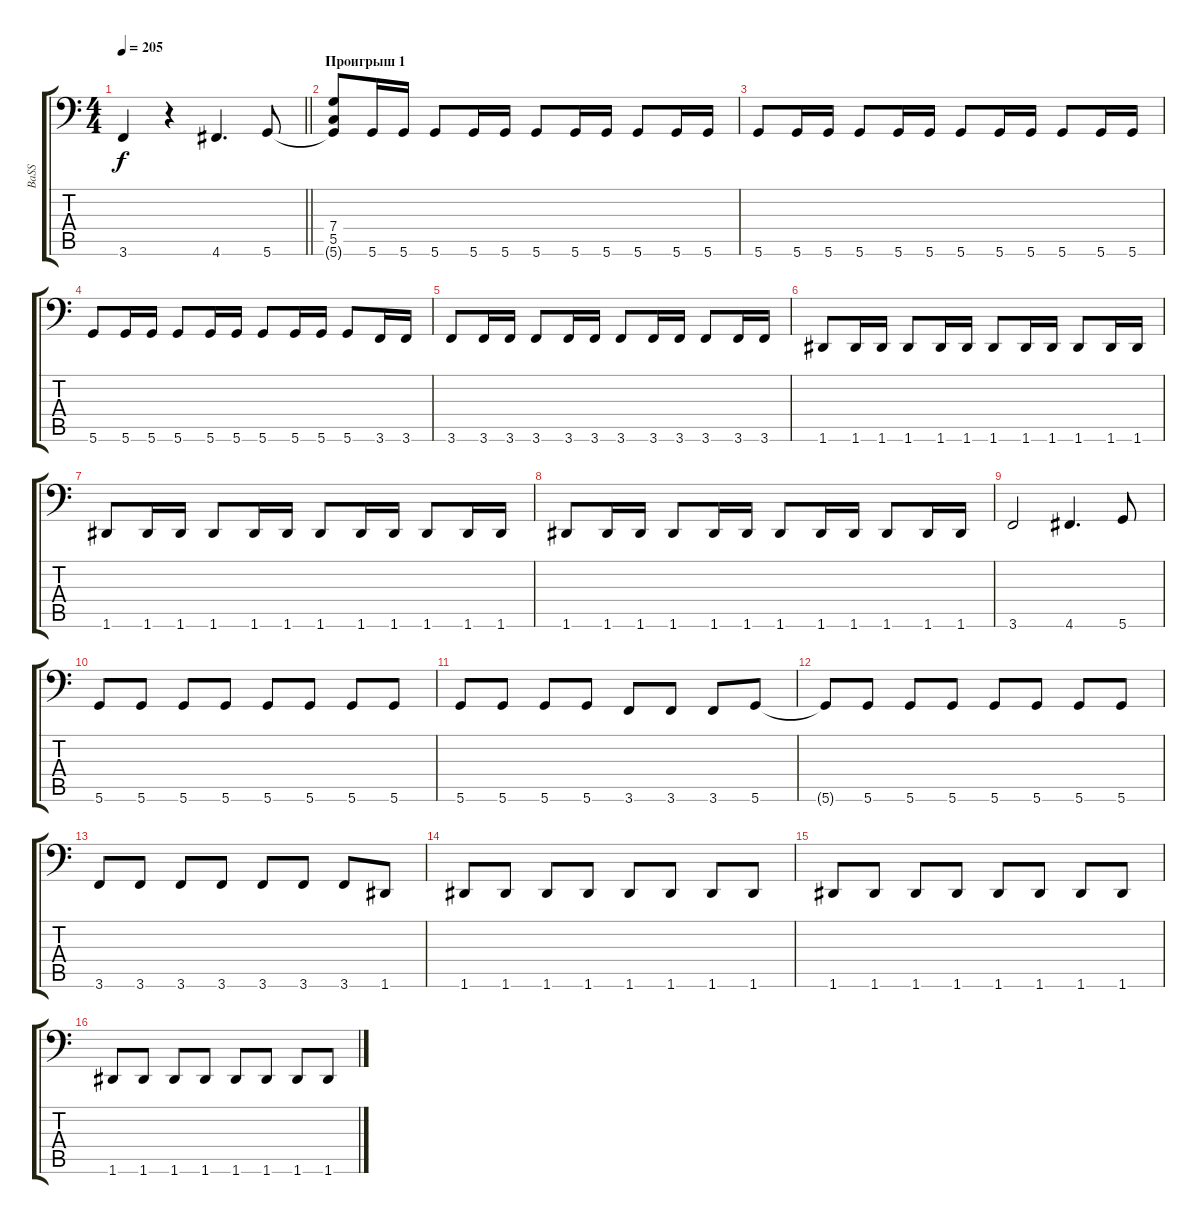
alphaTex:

\track ("BaSS" "BaSS") {instrument electricbassfinger}
\staff {score tabs}
\tuning (D3 A2 F2 C2 G1 D1) {hide}
\ts (4 4)
\tempo 205
\clef f4
\barLineRight lightlight
\ks c
3.6.4{dy f} r.4 4.6.4{d} 5.6.8 |
\section ("" "Проигрыш 1")
(7.4 5.5{t} 5.6{t}).8 5.6.16 5.6.16 5.6.8 5.6.16 5.6.16 5.6.8 5.6.16 5.6.16 5.6.8 5.6.16 5.6.16 |
5.6.8 5.6.16 5.6.16 5.6.8 5.6.16 5.6.16 5.6.8 5.6.16 5.6.16 5.6.8 5.6.16 5.6.16 |
5.6.8 5.6.16 5.6.16 5.6.8 5.6.16 5.6.16 5.6.8 5.6.16 5.6.16 5.6.8 3.6.16 3.6.16 |
3.6.8 3.6.16 3.6.16 3.6.8 3.6.16 3.6.16 3.6.8 3.6.16 3.6.16 3.6.8 3.6.16 3.6.16 |
1.6.8 1.6.16 1.6.16 1.6.8 1.6.16 1.6.16 1.6.8 1.6.16 1.6.16 1.6.8 1.6.16 1.6.16 |
1.6.8 1.6.16 1.6.16 1.6.8 1.6.16 1.6.16 1.6.8 1.6.16 1.6.16 1.6.8 1.6.16 1.6.16 |
1.6.8 1.6.16 1.6.16 1.6.8 1.6.16 1.6.16 1.6.8 1.6.16 1.6.16 1.6.8 1.6.16 1.6.16 |
3.6.2 4.6.4{d} 5.6.8 |
5.6.8 5.6.8 5.6.8 5.6.8 5.6.8 5.6.8 5.6.8 5.6.8 |
5.6.8 5.6.8 5.6.8 5.6.8 3.6.8 3.6.8 3.6.8 5.6.8 |
5.6{t}.8 5.6.8 5.6.8 5.6.8 5.6.8 5.6.8 5.6.8 5.6.8 |
3.6.8 3.6.8 3.6.8 3.6.8 3.6.8 3.6.8 3.6.8 1.6.8 |
1.6.8 1.6.8 1.6.8 1.6.8 1.6.8 1.6.8 1.6.8 1.6.8 |
1.6.8 1.6.8 1.6.8 1.6.8 1.6.8 1.6.8 1.6.8 1.6.8 |
1.6.8 1.6.8 1.6.8 1.6.8 1.6.8 1.6.8 1.6.8 1.6.8
